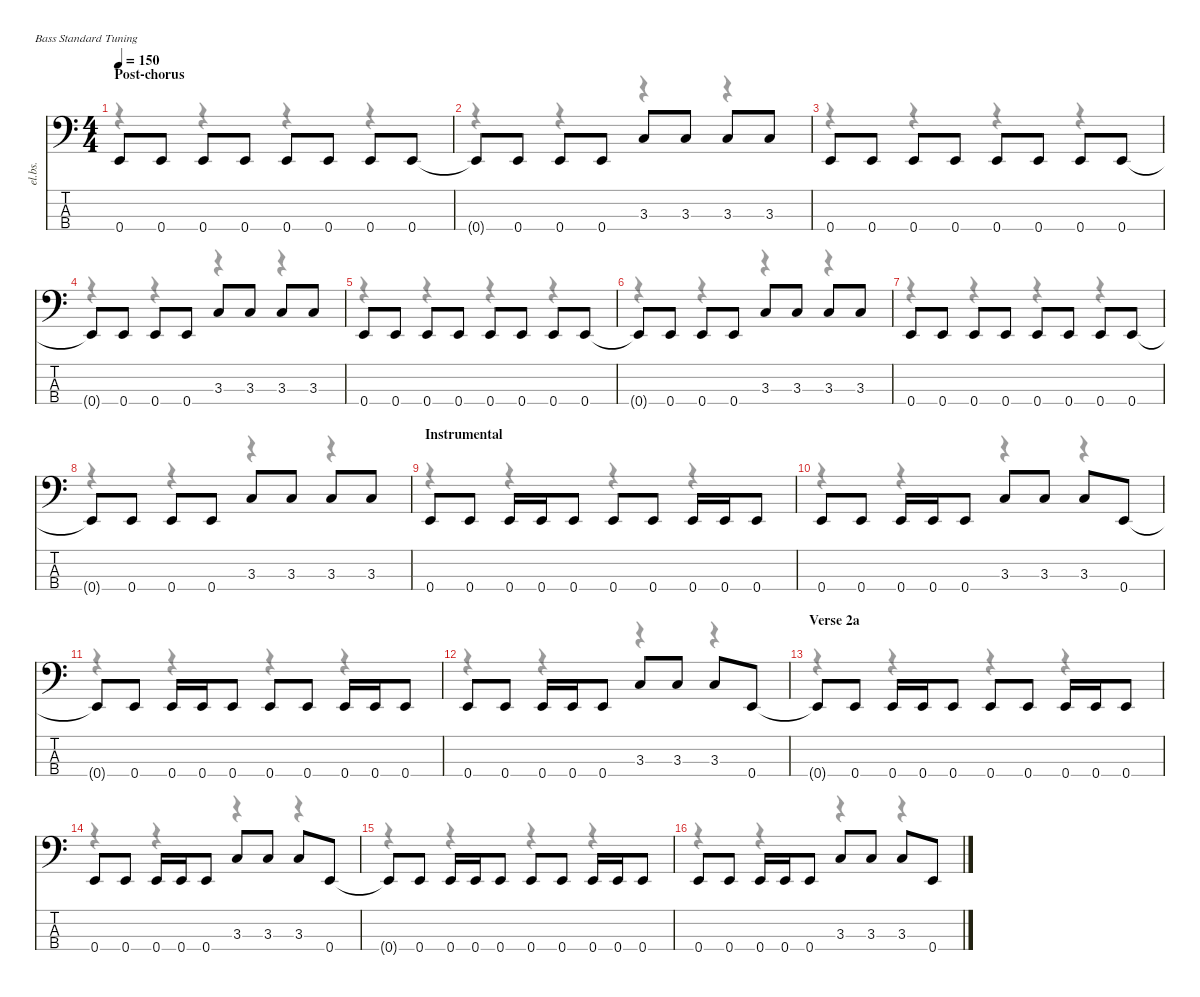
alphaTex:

\defaultSystemsLayout 4
\hideDynamics
\bracketExtendMode nobrackets
\otherSystemsTrackNameOrientation horizontal
\track ("Bass" "el.bs.") {instrument electricbasspick}
\staff {score tabs}
\tuning (G2 D2 A1 E1)
\voice
\ts (4 4)
\section ("" "Post-chorus")
\tempo 150
\clef f4
\ks c
0.4.8{dy f beam Up} 0.4.8{beam Up} 0.4.8{beam Up} 0.4.8{beam Up} 0.4.8{beam Up} 0.4.8{beam Up} 0.4.8{beam Up} 0.4.8{beam Up} |
0.4{t}.8{beam Up} 0.4.8{beam Up} 0.4.8{beam Up} 0.4.8{beam Up} 3.3.8{beam Up} 3.3.8{beam Up} 3.3.8{beam Up} 3.3.8{beam Up} |
0.4.8{beam Up} 0.4.8{beam Up} 0.4.8{beam Up} 0.4.8{beam Up} 0.4.8{beam Up} 0.4.8{beam Up} 0.4.8{beam Up} 0.4.8{beam Up} |
0.4{t}.8{beam Up} 0.4.8{beam Up} 0.4.8{beam Up} 0.4.8{beam Up} 3.3.8{beam Up} 3.3.8{beam Up} 3.3.8{beam Up} 3.3.8{beam Up} |
0.4.8{beam Up} 0.4.8{beam Up} 0.4.8{beam Up} 0.4.8{beam Up} 0.4.8{beam Up} 0.4.8{beam Up} 0.4.8{beam Up} 0.4.8{beam Up} |
0.4{t}.8{beam Up} 0.4.8{beam Up} 0.4.8{beam Up} 0.4.8{beam Up} 3.3.8{beam Up} 3.3.8{beam Up} 3.3.8{beam Up} 3.3.8{beam Up} |
0.4.8{beam Up} 0.4.8{beam Up} 0.4.8{beam Up} 0.4.8{beam Up} 0.4.8{beam Up} 0.4.8{beam Up} 0.4.8{beam Up} 0.4.8{beam Up} |
0.4{t}.8{beam Up} 0.4.8{beam Up} 0.4.8{beam Up} 0.4.8{beam Up} 3.3.8{beam Up} 3.3.8{beam Up} 3.3.8{beam Up} 3.3.8{beam Up} |
\section ("" "Instrumental")
0.4.8{beam Up} 0.4.8{beam Up} 0.4.16{beam Up} 0.4.16{beam Up} 0.4.8{beam Up} 0.4.8{beam Up} 0.4.8{beam Up} 0.4.16{beam Up} 0.4.16{beam Up} 0.4.8{beam Up} |
0.4.8{beam Up} 0.4.8{beam Up} 0.4.16{beam Up} 0.4.16{beam Up} 0.4.8{beam Up} 3.3.8{beam Up} 3.3.8{beam Up} 3.3.8{beam Up} 0.4.8{beam Up} |
0.4{t}.8{beam Up} 0.4.8{beam Up} 0.4.16{beam Up} 0.4.16{beam Up} 0.4.8{beam Up} 0.4.8{beam Up} 0.4.8{beam Up} 0.4.16{beam Up} 0.4.16{beam Up} 0.4.8{beam Up} |
0.4.8{beam Up} 0.4.8{beam Up} 0.4.16{beam Up} 0.4.16{beam Up} 0.4.8{beam Up} 3.3.8{beam Up} 3.3.8{beam Up} 3.3.8{beam Up} 0.4.8{beam Up} |
\section ("" "Verse 2a")
0.4{t}.8{beam Up} 0.4.8{beam Up} 0.4.16{beam Up} 0.4.16{beam Up} 0.4.8{beam Up} 0.4.8{beam Up} 0.4.8{beam Up} 0.4.16{beam Up} 0.4.16{beam Up} 0.4.8{beam Up} |
0.4.8{beam Up} 0.4.8{beam Up} 0.4.16{beam Up} 0.4.16{beam Up} 0.4.8{beam Up} 3.3.8{beam Up} 3.3.8{beam Up} 3.3.8{beam Up} 0.4.8{beam Up} |
0.4{t}.8{beam Up} 0.4.8{beam Up} 0.4.16{beam Up} 0.4.16{beam Up} 0.4.8{beam Up} 0.4.8{beam Up} 0.4.8{beam Up} 0.4.16{beam Up} 0.4.16{beam Up} 0.4.8{beam Up} |
0.4.8{beam Up} 0.4.8{beam Up} 0.4.16{beam Up} 0.4.16{beam Up} 0.4.8{beam Up} 3.3.8{beam Up} 3.3.8{beam Up} 3.3.8{beam Up} 0.4.8{beam Up}
\voice
\clef f4
\ottava regular
\simile none
\ks c
r.4{dy mf beam Down} r.4{beam Down} r.4{beam Down} r.4{beam Down} |
r.4{beam Down} r.4{beam Down} r.4{beam Down} r.4{beam Down} |
r.4{beam Down} r.4{beam Down} r.4{beam Down} r.4{beam Down} |
r.4{beam Down} r.4{beam Down} r.4{beam Down} r.4{beam Down} |
r.4{beam Down} r.4{beam Down} r.4{beam Down} r.4{beam Down} |
r.4{beam Down} r.4{beam Down} r.4{beam Down} r.4{beam Down} |
r.4{beam Down} r.4{beam Down} r.4{beam Down} r.4{beam Down} |
r.4{beam Down} r.4{beam Down} r.4{beam Down} r.4{beam Down} |
r.4{beam Down} r.4{beam Down} r.4{beam Down} r.4{beam Down} |
r.4{beam Down} r.4{beam Down} r.4{beam Down} r.4{beam Down} |
r.4{beam Down} r.4{beam Down} r.4{beam Down} r.4{beam Down} |
r.4{beam Down} r.4{beam Down} r.4{beam Down} r.4{beam Down} |
r.4{beam Down} r.4{beam Down} r.4{beam Down} r.4{beam Down} |
r.4{beam Down} r.4{beam Down} r.4{beam Down} r.4{beam Down} |
r.4{beam Down} r.4{beam Down} r.4{beam Down} r.4{beam Down} |
r.4{beam Down} r.4{beam Down} r.4{beam Down} r.4{beam Down}
